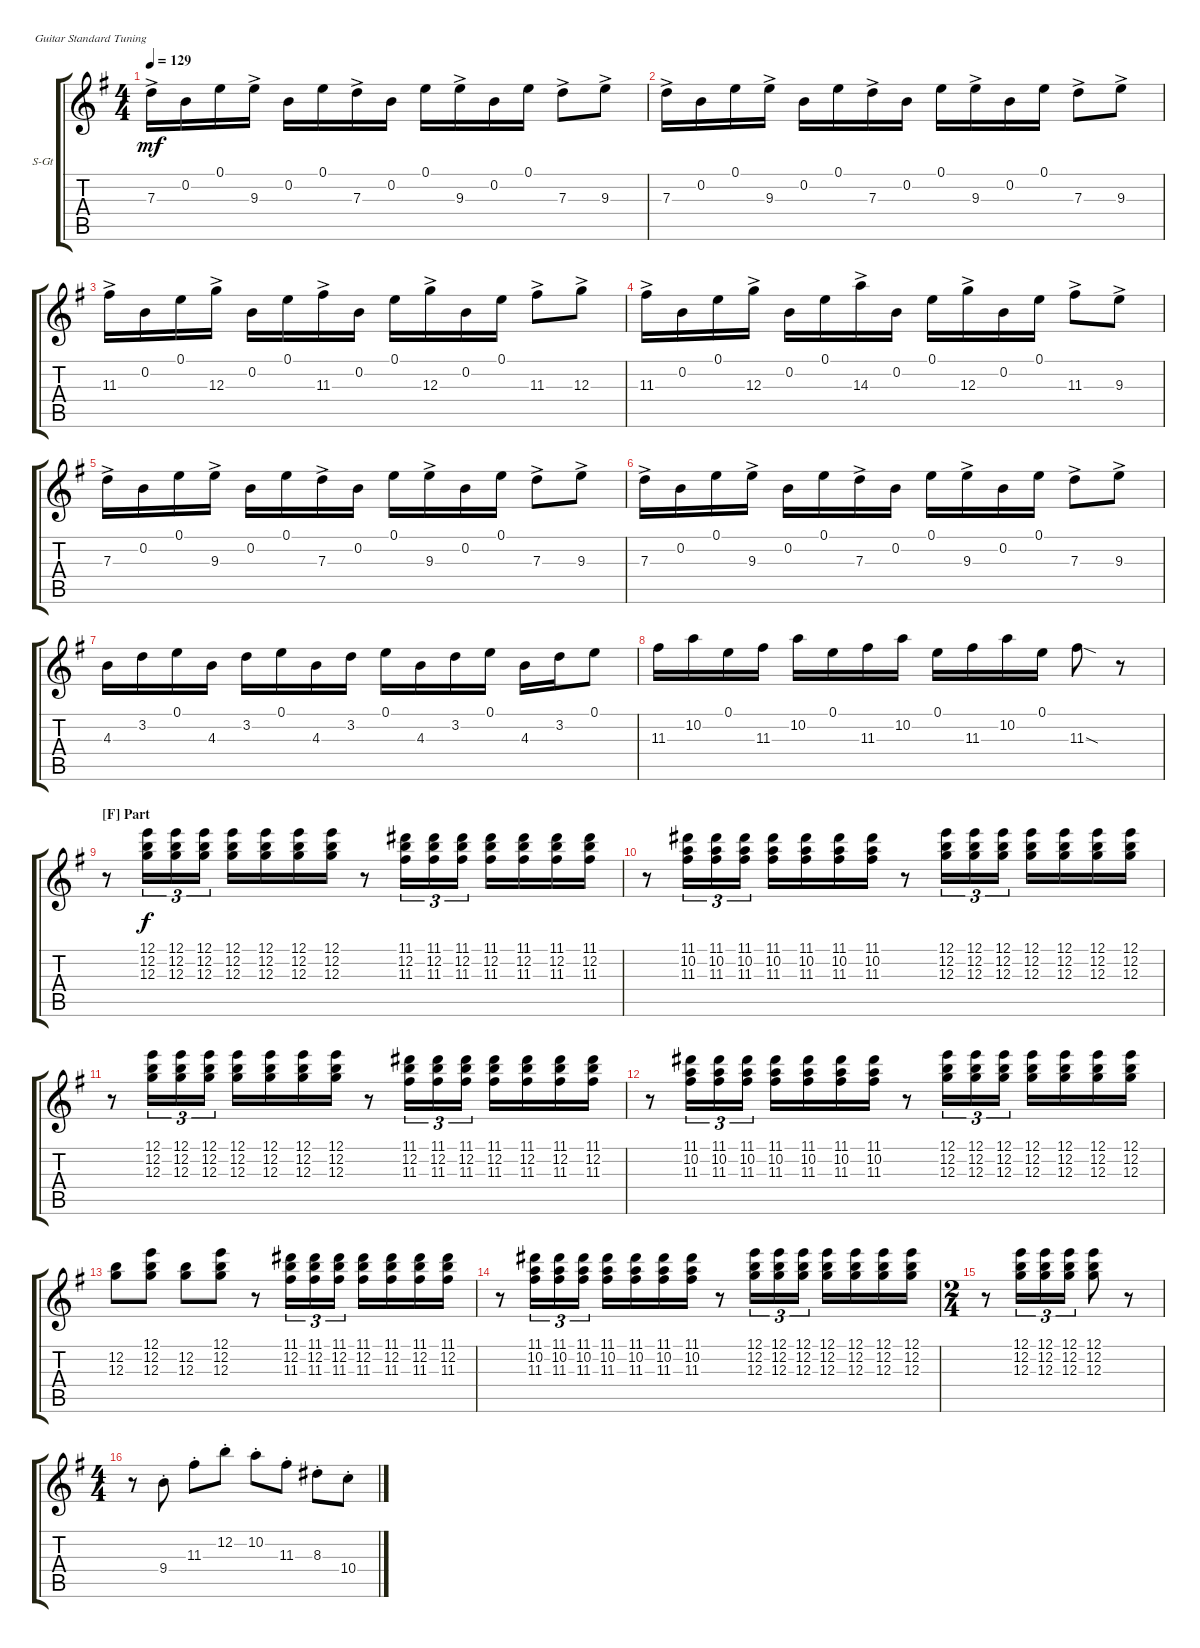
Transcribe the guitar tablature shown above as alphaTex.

\defaultSystemsLayout 4
\bracketExtendMode groupsimilarinstruments
\firstSystemTrackNameOrientation horizontal
\otherSystemsTrackNameOrientation horizontal
\track ("Rodrigo" "S-Gt") {instrument acousticguitarsteel}
\staff {score tabs}
\tuning (E4 B3 G3 D3 A2 E2)
\ts (4 4)
\tempo 129
\clef g2
\ks eminor
7.3{ac}.16{dy mf} 0.2.16 0.1.16 9.3{ac}.16 0.2.16 0.1.16 7.3{ac}.16 0.2.16 0.1.16 9.3{ac}.16 0.2.16 0.1.16 7.3{ac}.8 9.3{ac}.8 |
7.3{ac}.16 0.2.16 0.1.16 9.3{ac}.16 0.2.16 0.1.16 7.3{ac}.16 0.2.16 0.1.16 9.3{ac}.16 0.2.16 0.1.16 7.3{ac}.8 9.3{ac}.8 |
11.3{ac}.16 0.2.16 0.1.16 12.3{ac}.16 0.2.16 0.1.16 11.3{ac}.16 0.2.16 0.1.16 12.3{ac}.16 0.2.16 0.1.16 11.3{ac}.8 12.3{ac}.8 |
11.3{ac}.16 0.2.16 0.1.16 12.3{ac}.16 0.2.16 0.1.16 14.3{ac}.16 0.2.16 0.1.16 12.3{ac}.16 0.2.16 0.1.16 11.3{ac}.8 9.3{ac}.8 |
7.3{ac}.16 0.2.16 0.1.16 9.3{ac}.16 0.2.16 0.1.16 7.3{ac}.16 0.2.16 0.1.16 9.3{ac}.16 0.2.16 0.1.16 7.3{ac}.8 9.3{ac}.8 |
7.3{ac}.16 0.2.16 0.1.16 9.3{ac}.16 0.2.16 0.1.16 7.3{ac}.16 0.2.16 0.1.16 9.3{ac}.16 0.2.16 0.1.16 7.3{ac}.8 9.3{ac}.8 |
4.3.16 3.2.16 0.1.16 4.3.16 3.2.16 0.1.16 4.3.16 3.2.16 0.1.16 4.3.16 3.2.16 0.1.16 4.3.16 3.2.16 0.1.8 |
11.3.16 10.2.16 0.1.16 11.3.16 10.2.16 0.1.16 11.3.16 10.2.16 0.1.16 11.3.16 10.2.16 0.1.16 11.3{sod}.8 r.8 |
\section ("F" "Part")
r.8 (12.3 12.2 12.1).16{tu (3 2) dy f} (12.3 12.2 12.1).16{tu (3 2)} (12.3 12.2 12.1).16{tu (3 2)} (12.3 12.2 12.1).16 (12.3 12.2 12.1).16 (12.3 12.2 12.1).16 (12.3 12.2 12.1).16 r.8 (11.3 12.2 11.1).16{tu (3 2)} (11.3 12.2 11.1).16{tu (3 2)} (11.3 12.2 11.1).16{tu (3 2)} (11.3 12.2 11.1).16 (11.3 12.2 11.1).16 (11.3 12.2 11.1).16 (11.3 12.2 11.1).16 |
r.8 (11.3 11.1 10.2).16{tu (3 2)} (11.3 11.1 10.2).16{tu (3 2)} (11.3 11.1 10.2).16{tu (3 2)} (11.3 11.1 10.2).16 (11.3 11.1 10.2).16 (11.3 11.1 10.2).16 (11.3 11.1 10.2).16 r.8 (12.3 12.1 12.2).16{tu (3 2)} (12.3 12.1 12.2).16{tu (3 2)} (12.3 12.1 12.2).16{tu (3 2)} (12.3 12.1 12.2).16 (12.3 12.1 12.2).16 (12.3 12.1 12.2).16 (12.3 12.2 12.1).16 |
r.8 (12.3 12.2 12.1).16{tu (3 2)} (12.3 12.2 12.1).16{tu (3 2)} (12.3 12.2 12.1).16{tu (3 2)} (12.3 12.2 12.1).16 (12.3 12.2 12.1).16 (12.3 12.2 12.1).16 (12.3 12.2 12.1).16 r.8 (11.3 12.2 11.1).16{tu (3 2)} (11.3 12.2 11.1).16{tu (3 2)} (11.3 12.2 11.1).16{tu (3 2)} (11.3 12.2 11.1).16 (11.3 12.2 11.1).16 (11.3 12.2 11.1).16 (11.3 12.2 11.1).16 |
r.8 (11.3 11.1 10.2).16{tu (3 2)} (11.3 11.1 10.2).16{tu (3 2)} (11.3 11.1 10.2).16{tu (3 2)} (11.3 11.1 10.2).16 (11.3 11.1 10.2).16 (11.3 11.1 10.2).16 (11.3 11.1 10.2).16 r.8 (12.3 12.1 12.2).16{tu (3 2)} (12.3 12.1 12.2).16{tu (3 2)} (12.3 12.1 12.2).16{tu (3 2)} (12.3 12.1 12.2).16 (12.3 12.1 12.2).16 (12.3 12.1 12.2).16 (12.3 12.2 12.1).16 |
(12.3 12.2).8 (12.3 12.2 12.1).8 (12.3 12.2).8 (12.3 12.2 12.1).8 r.8 (11.3 12.2 11.1).16{tu (3 2)} (11.3 12.2 11.1).16{tu (3 2)} (11.3 12.2 11.1).16{tu (3 2)} (11.3 12.2 11.1).16 (11.3 12.2 11.1).16 (11.3 12.2 11.1).16 (11.3 12.2 11.1).16 |
r.8 (11.3 11.1 10.2).16{tu (3 2)} (11.3 11.1 10.2).16{tu (3 2)} (11.3 11.1 10.2).16{tu (3 2)} (11.3 11.1 10.2).16 (11.3 11.1 10.2).16 (11.3 11.1 10.2).16 (11.3 11.1 10.2).16 r.8 (12.3 12.1 12.2).16{tu (3 2)} (12.3 12.1 12.2).16{tu (3 2)} (12.3 12.1 12.2).16{tu (3 2)} (12.3 12.1 12.2).16 (12.3 12.1 12.2).16 (12.3 12.1 12.2).16 (12.3 12.2 12.1).16 |
\ts (2 4)
r.8 (12.1 12.3 12.2).16{tu (3 2)} (12.1 12.3 12.2).16{tu (3 2)} (12.1 12.3 12.2).16{tu (3 2)} (12.1 12.2 12.3).8 r.8 |
\ts (4 4)
r.8 9.4{st}.8 11.3{st}.8 12.2{st}.8 10.2{st}.8 11.3{st}.8 8.3{st}.8 10.4{st}.8
